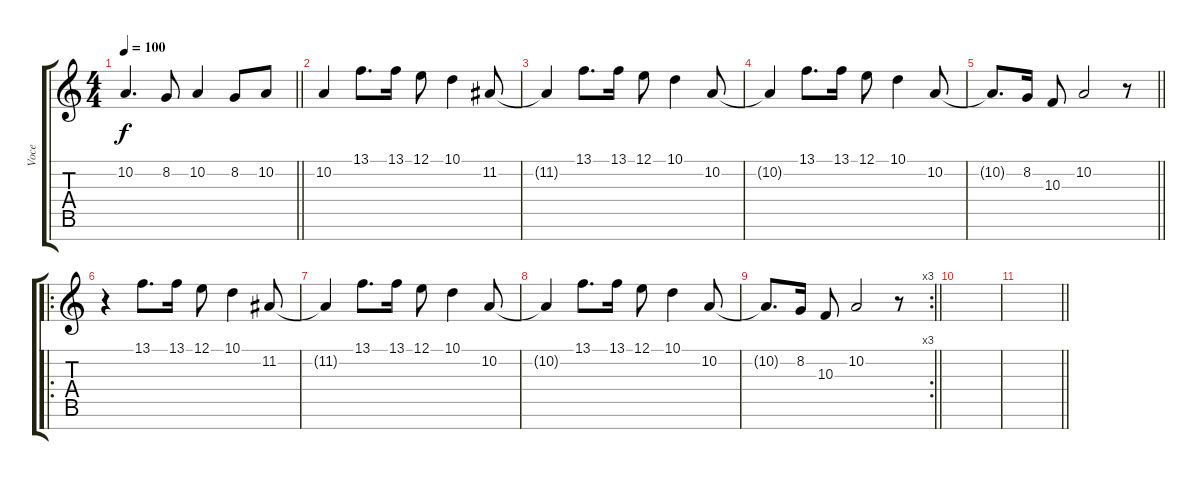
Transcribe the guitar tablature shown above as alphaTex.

\track ("Voce" "Voce") {instrument lead1square}
\staff {score tabs}
\tuning (E4 B3 G3 D3 A2 E2 B1) {hide}
\ts (4 4)
\tempo 100
\clef g2
\barLineRight lightlight
\ks c
10.2{t}.4{d dy f} 8.2.8 10.2.4 8.2.8 10.2.8 |
10.2.4 13.1.8{d} 13.1.16 12.1.8 10.1.4 11.2.8 |
11.2{t}.4 13.1.8{d} 13.1.16 12.1.8 10.1.4 10.2.8 |
10.2{t}.4 13.1.8{d} 13.1.16 12.1.8 10.1.4 10.2.8 |
\barLineRight lightlight
10.2{t}.8{d} 8.2.16 10.3.8 10.2.2 r.8 |
\ro
r.4 13.1.8{d} 13.1.16 12.1.8 10.1.4 11.2.8 |
11.2{t}.4 13.1.8{d} 13.1.16 12.1.8 10.1.4 10.2.8 |
10.2{t}.4 13.1.8{d} 13.1.16 12.1.8 10.1.4 10.2.8 |
\rc 3
\barLineRight lightlight
10.2{t}.8{d} 8.2.16 10.3.8 10.2.2 r.8 |
|
\barLineRight lightlight
